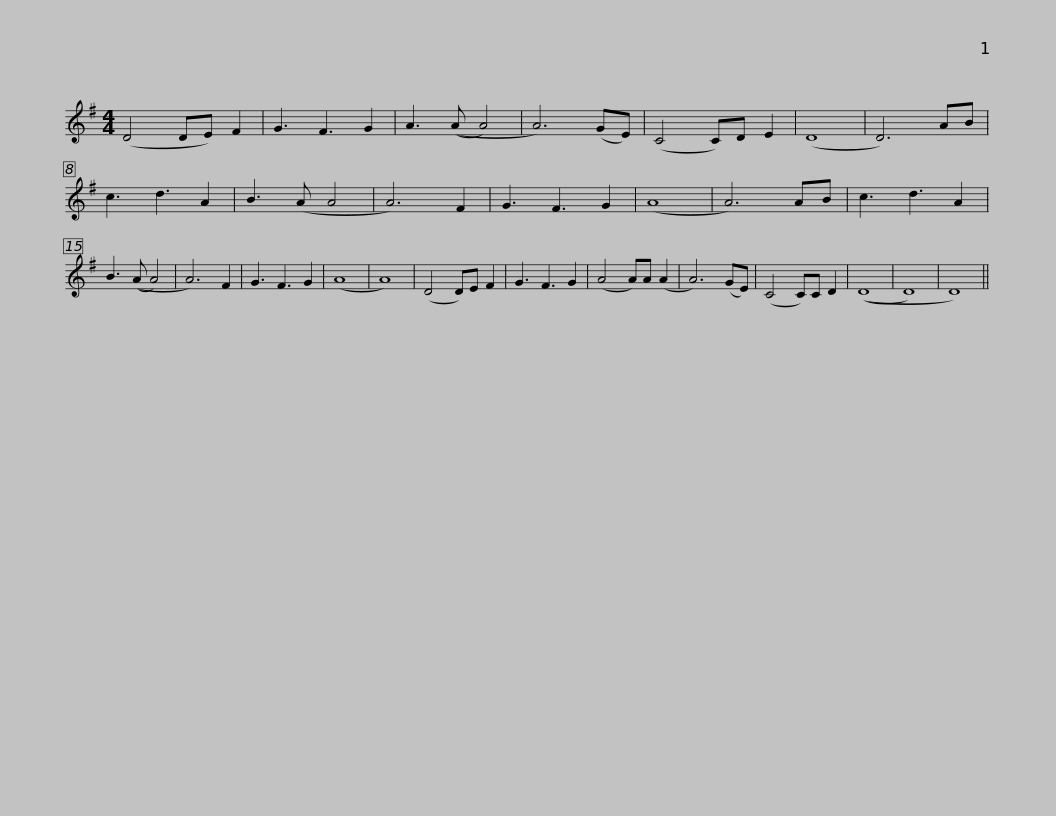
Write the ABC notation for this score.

X:1
L:1/8
M:4/4
I:linebreak $
K:G
V:1 treble
V:1
 (D4 DE) F2 | G3 F3 G2 | A3 ((A A4) | A6) (GE) | (C4 C)D E2 | %5
 (D8 | D6) AB | c3 d3 A2 | B3 (A A4 | A6) F2 |$ %10
 G3 F3 G2 | (A8 | A6) AB | c3 d3 A2 | B3 ((A A4) | %15
 A6) F2 | G3 F3 G2 | (A8 | A8) | (D4 D)E F2 | %20
 G3 F3 G2 | (A4 A)A (A2 |$ A6) (GE) | (C4 C)C D2 | ((D8 | %25
 D8) | D8) || %27
